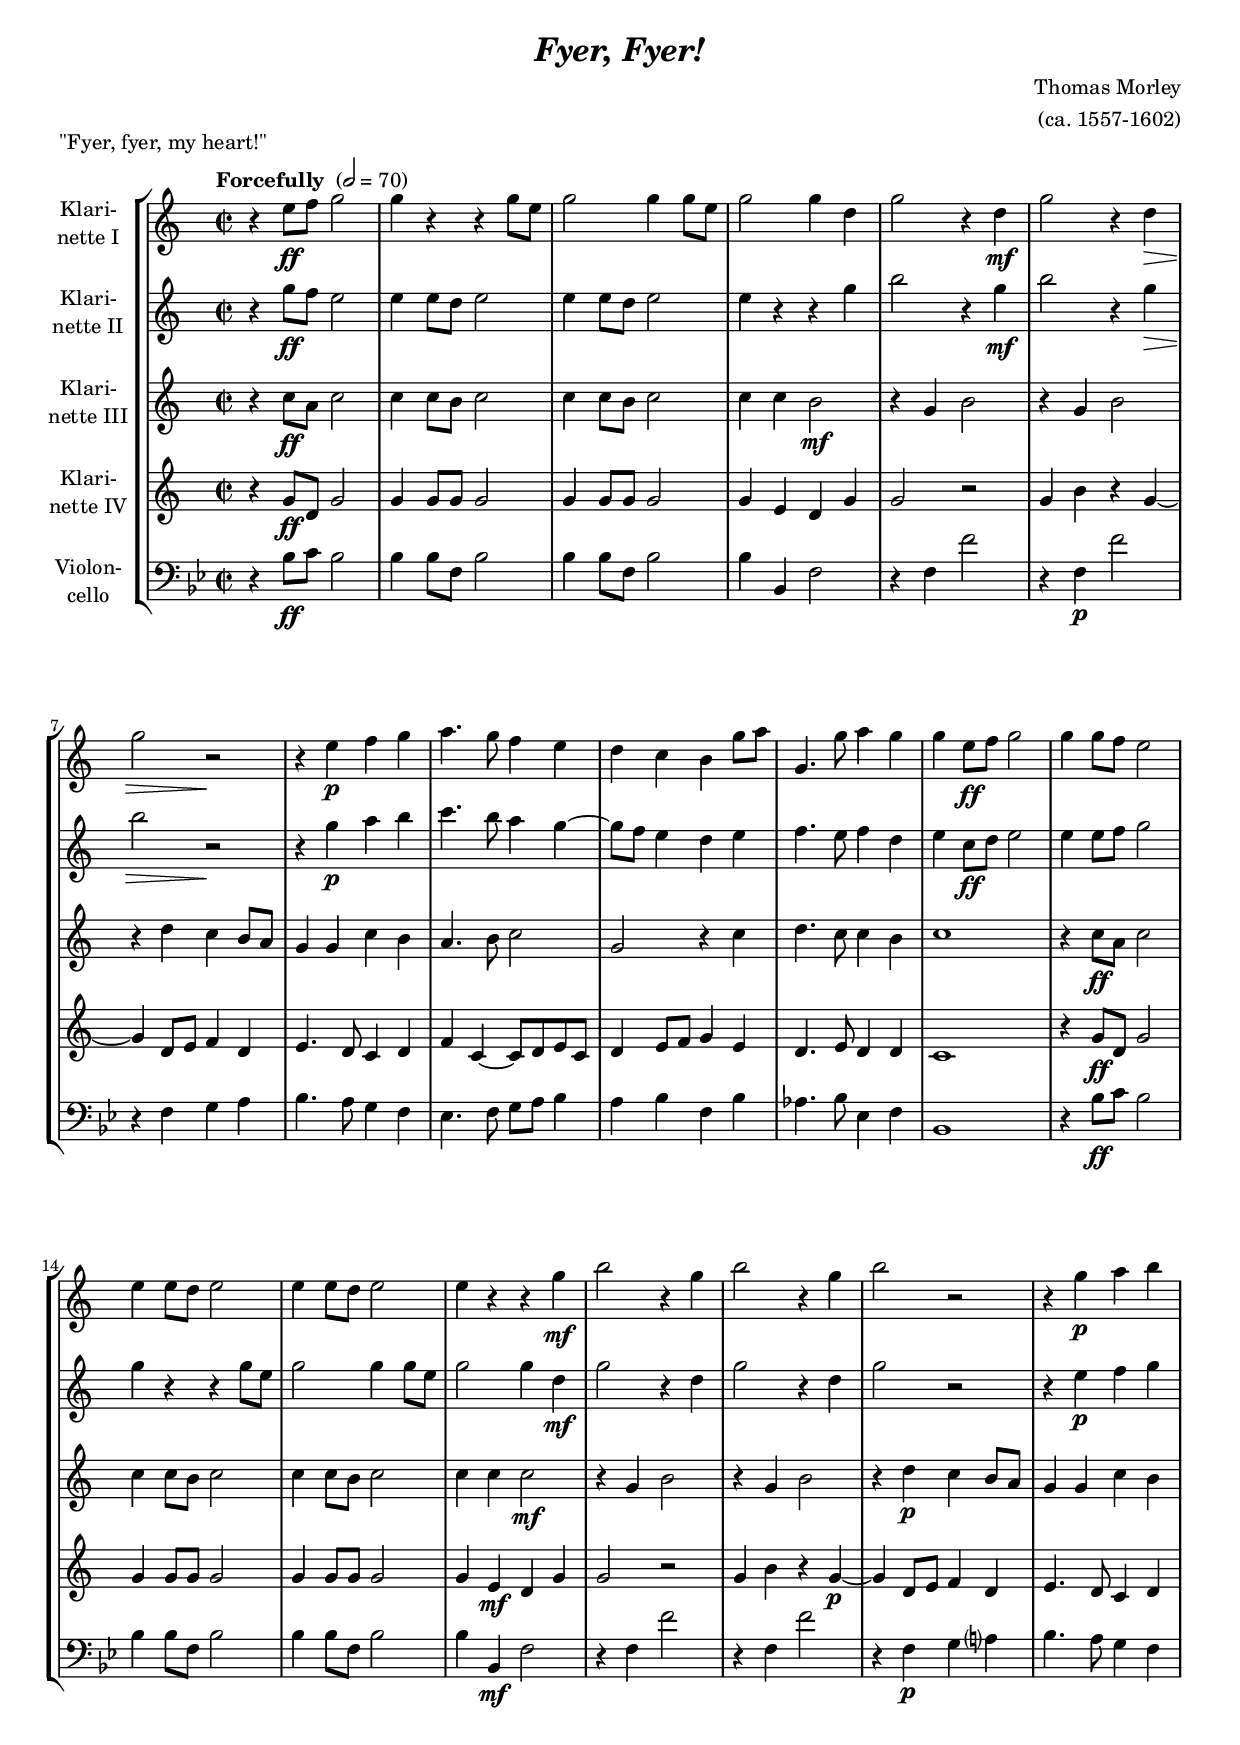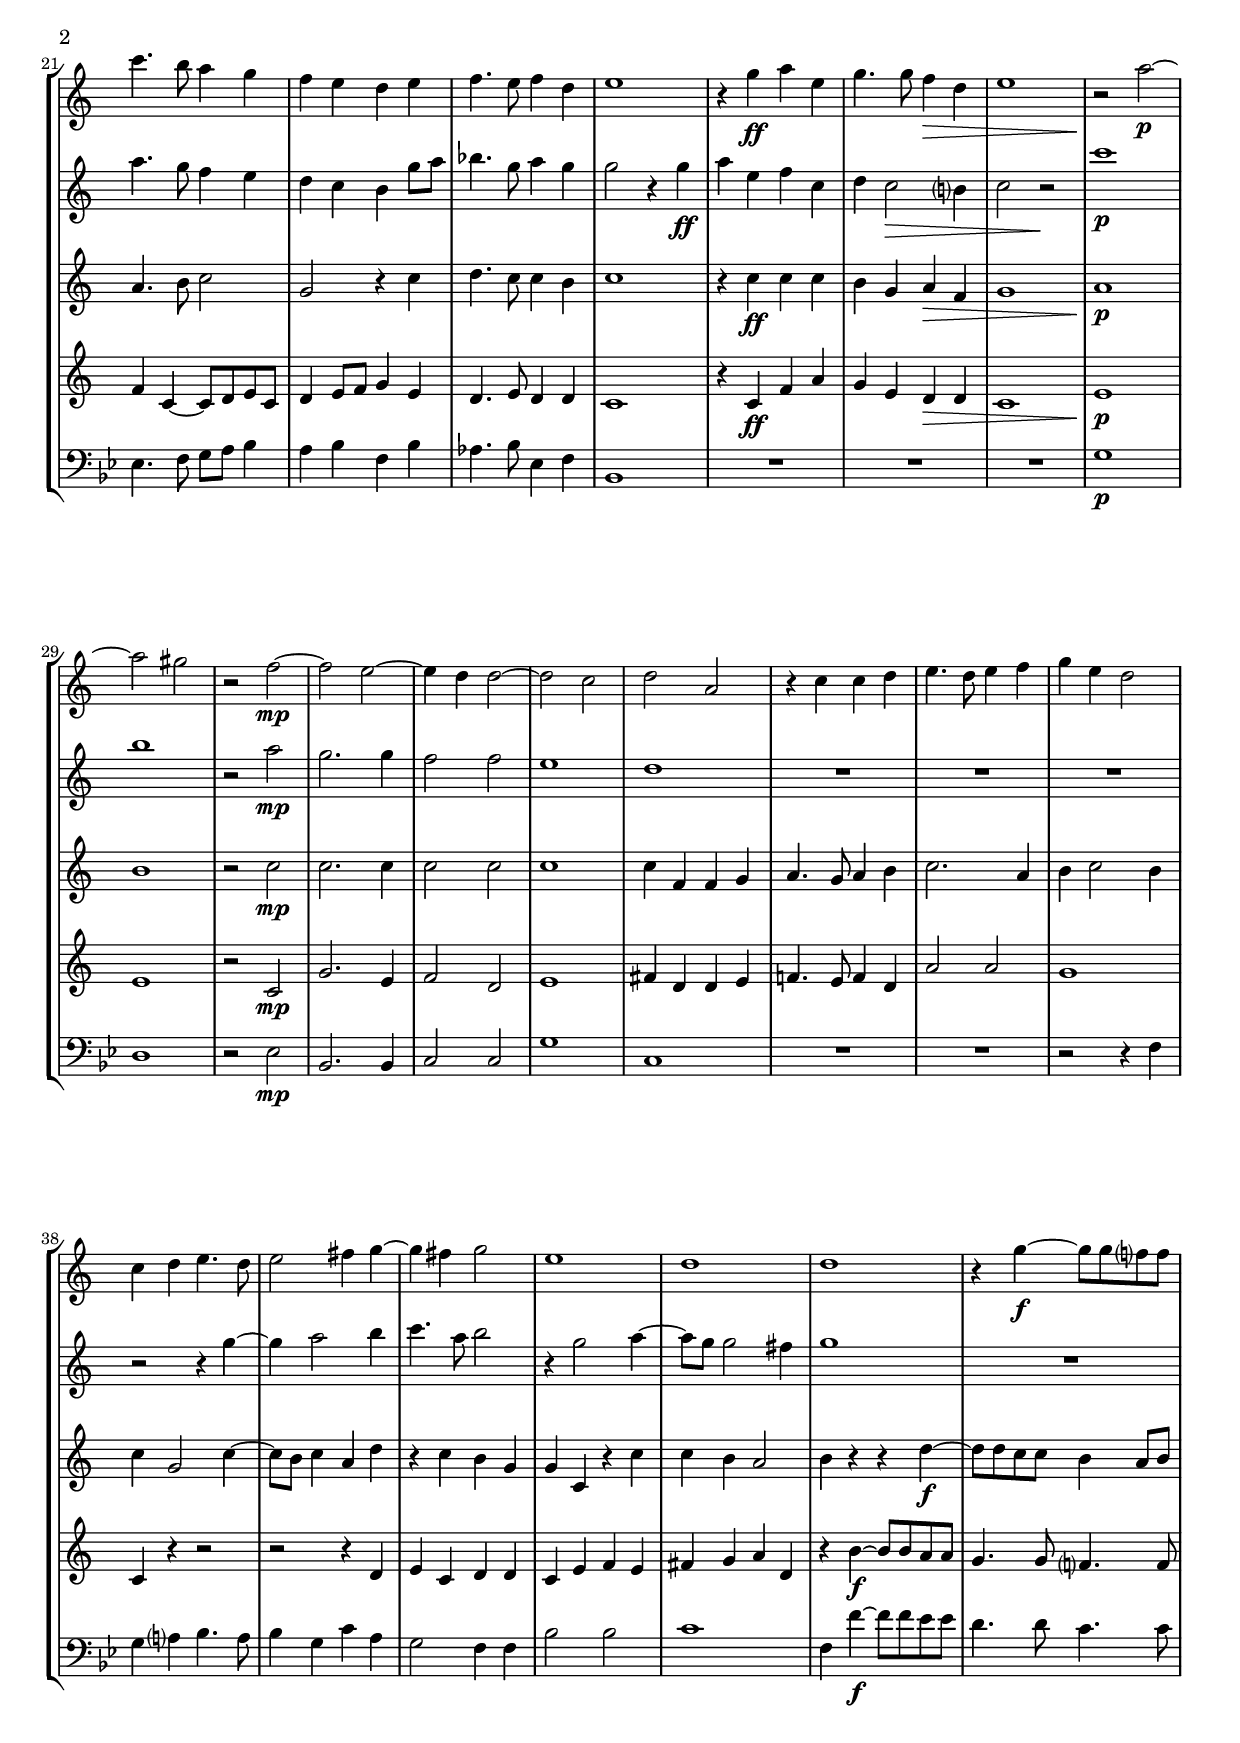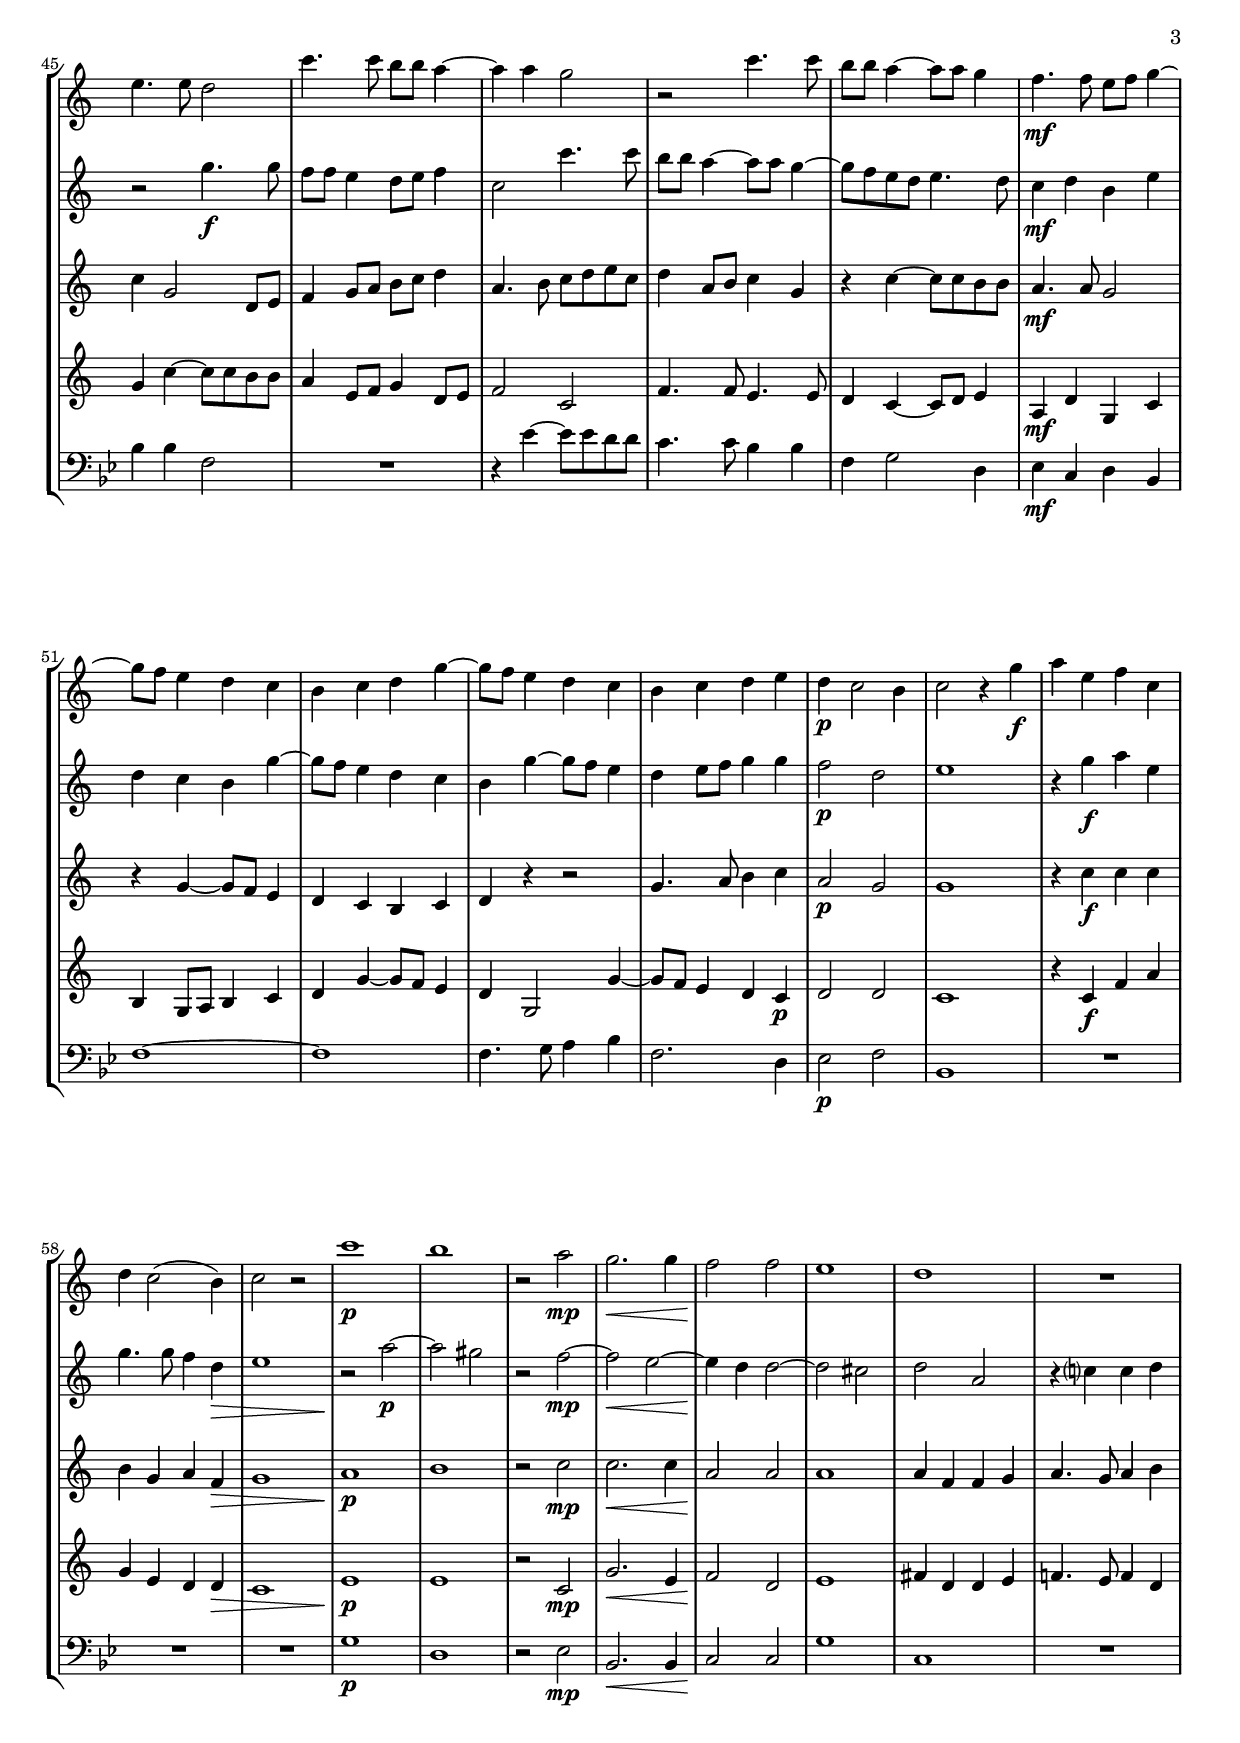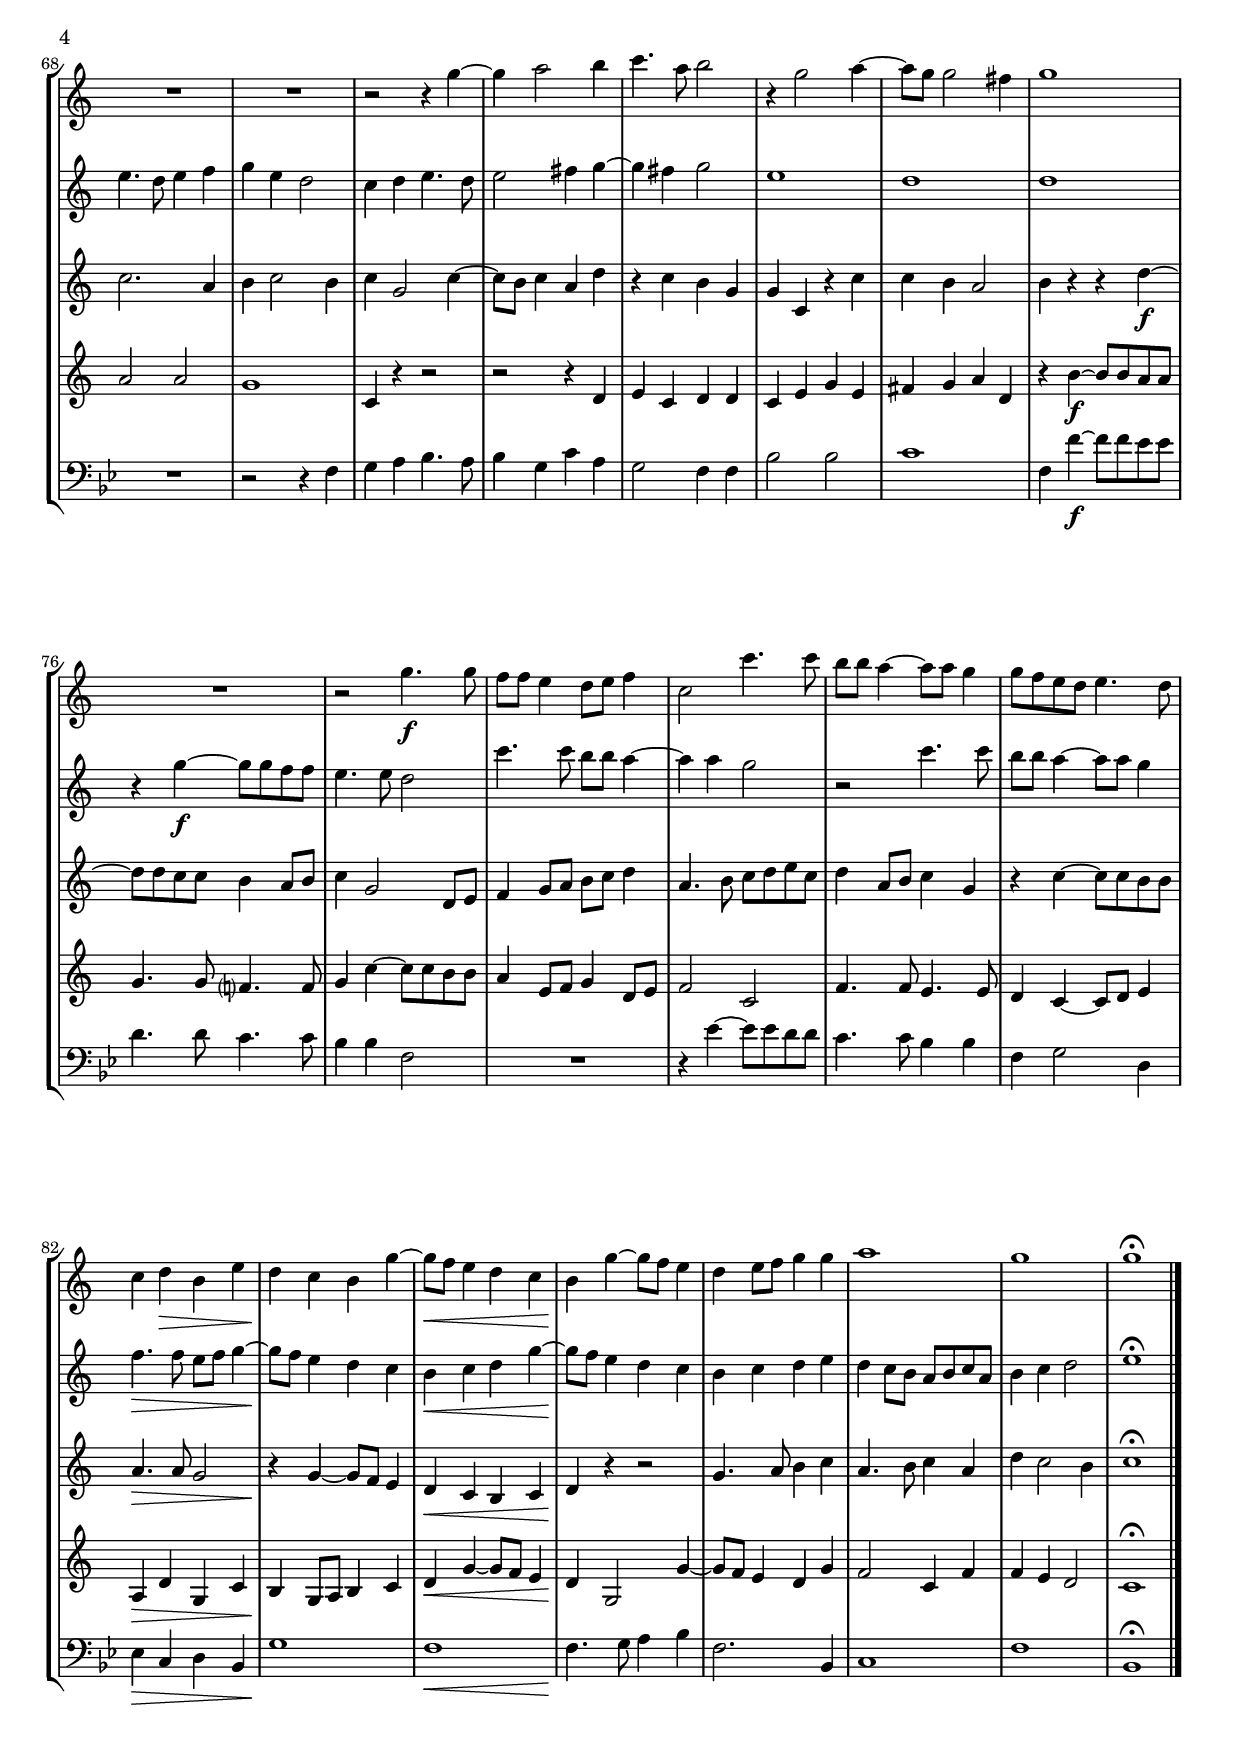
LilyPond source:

\version "2.18.2"
\include "deutsch.ly"

#(set-global-staff-size 18)

\header {
  title     = \markup \bold \italic "Fyer, Fyer!"
  composer  = "Thomas Morley"
  arranger  = "(ca. 1557-1602)"
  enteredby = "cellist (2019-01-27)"
  piece     = "\"Fyer, fyer, my heart!\""
}

voiceconsts = {
  \key f \major
  \time 2/2
  \clef "treble"
%  \numericTimeSignature
  \compressFullBarRests
  % Set default beaming for all staves
%  \set Timing.beamExceptions = #'()
%  \set Timing.baseMoment     = #(ly:make-moment 1 4)
%  \set Timing.beatStructure  = #'(1 1 1)
  \tempo "Forcefully " 2=70
}

micl = "clarinet"
mifl = "flute"
miob = "oboe"
mifh = "french horn"
misx = "tenor sax"
mist = "string ensemble 1"
miba = "cello"

afbp = \markup { \dynamic f \italic "/" \dynamic p }

va = \relative c'' {
  \voiceconsts

  r4 a8\ff b c2
  c4 r r c8 a
  c2 c4 c8 a
  c2 c4 g
  c2 r4 g\mf
  c2 r4 g\>
  c2 r\!
  r4 a\p b c
  d4. c8 b4 a

  g f e c'8 d
  c,4. c'8 d4 c
  c a8\ff b c2
  c4 c8 b a2
  a4 a8 g a2
  a4 a8 g a2
  a4 r r c\mf
  e2 r4 c
  e2 r4 c

  e2 r
  r4 c\p d e
  f4. e8 d4 c
  b a g a
  b4. a8 b4 g
  a1
  r4 c\ff d a
  c4. c8 b4\> g
  a1
  r2\! d~\p

  d cis
  r b~\mp
  b a~
  a4 g g2~
  g f
  g d
  r4 f f g
  a4. g8 a4 b
  c a g2
  f4 g a4. g8

  a2 h4 c~
  c h c2
  a1
  g
  g
  r4 c~\f c8 c b? b
  a4. a8 g2
  f'4. f8 e e d4~
  d d c2
  r f4. f8

  e e d4~ d8 d c4
  b4.\mf b8 a b c4~
  c8 b a4 g f
  e f g c~
  c8 b a4 g f
  e f g a
  g\p f2 e4
  f2 r4 c'\f

  d a b f
  g f2( e4)
  f2 r
  f'1\p
  e
  r2 d\mp
  c2.\< c4
  b2\! b
  a1
  g
  R1*3
  r2 r4 c~
  c d2 e4

  f4. d8 e2
  r4 c2 d4~
  d8 c c2 h4
  c1
  R
  r2 c4.\f c8
  b b a4 g8 a b4
  f2 f'4. f8
  e e d4~ d8 d c4

  c8 b a g a4. g8
  f4 g\> e a
  g\! f e c'~
  c8\< b a4 g f
  e\! c'~ c8 b a4
  g a8 b c4 c
  d1
  c
  c\fermata \bar "|."
}

vb = \relative c'' {
  \voiceconsts

  r4 c8\ff b a2
  a4 a8 g a2
  a4 a8 g a2
  a4 r r c
  e2 r4 c\mf
  e2 r4 c\>
  e2 r\!
  r4 c\p d e
  f4. e8 d4 c~

  c8 b a4 g a
  b4. a8 b4 g
  a f8\ff g a2
  a4 a8 b c2
  c4 r r c8 a
  c2 c4 c8 a
  c2 c4 g\mf
  c2 r4 g
  c2 r4 g

  c2 r
  r4 a\p b c
  d4. c8 b4 a
  g f e c'8 d
  es4. c8 d4 c
  c2 r4 c\ff
  d a b f
  g f2\> e?4
  f2 r\!
  f'1\p

  e
  r2 d\mp
  c2. c4
  b2 b
  a1
  g
  R1*3
  r2 r4 c~
  c d2 e4
  f4. d8 e2
  r4 c2 d4~
  d8 c c2 h4

  c1
  R
  r2 c4.\f c8
  b b a4 g8 a b4
  f2 f'4. f8
  e e d4~ d8 d c4~
  c8 b a g a4. g8
  f4\mf g e a
  g f e c'~

  c8 b a4 g f
  e c'~ c8 b a4
  g a8 b c4 c
  b2\p g
  a1
  r4 c\f d a
  c4. c8 b4 g\>
  a1
  r2\! d~\p
  d cis

  r b~\mp
  b\< a~
  a4\! g g2~
  g fis
  g d
  r4 f? f g
  a4. g8 a4 b
  c a g2
  f4 g a4. g8
  a2 h4 c~

  c h c2
  a1
  g
  g
  r4 c~\f c8 c b b
  a4. a8 g2
  f'4. f8 e e d4~
  d d c2
  r f4. f8
  e e d4~ d8 d c4

  b4.\> b8 a b c4~
  c8\! b a4 g f
  e\< f g c~
  c8\! b a4 g f
  e f g a
  g f8 e d e f d
  e4 f g2
  a1\fermata \bar "|."
}

vc = \relative c' {
  \voiceconsts

  r4 f8\ff d f2
  f4 f8 e f2
  f4 f8 e f2
  f4 f e2\mf
  r4 c e2
  r4 c e2
  r4 g f e8 d
  c4 c f e
  d4. e8 f2

  c r4 f
  g4. f8 f4 e
  f1
  r4 f8\ff d f2
  f4 f8 e f2
  f4 f8 e f2
  f4 f f2\mf
  r4 c e2
  r4 c e2
  r4 g\p f e8 d

  c4 c f e
  d4. e8 f2
  c r4 f
  g4. f8 f4 e
  f1
  r4 f\ff f f
  e c d\> b
  c1
  d\!\p
  e
  r2 f\mp

  f2. f4
  f2 f
  f1
  f4 b, b c
  d4. c8 d4 e
  f2. d4
  e f2 e4
  f c2 f4~
  f8 e f4 d g
  r f e c

  c f, r f'
  f e d2
  e4 r r g~\f
  g8 g f f e4 d8 e
  f4 c2 g8 a
  b4 c8 d e f g4
  d4. e8 f g a f
  g4 d8 e f4 c

  r f~ f8 f e e
  d4.\mf d8 c2
  r4 c~ c8 b a4
  g f e f
  g r r2
  c4. d8 e4 f
  d2\p c
  c1
  r4 f\f f f

  e c d b\>
  c1
  d\!\p
  e
  r2 f\mp
  f2.\< f4
  d2\! d
  d1
  d4 b b c
  d4. c8 d4 e
  f2. d4
  e f2 e4

  f c2 f4~
  f8 e f4 d g
  r f e c
  c f, r f'
  f e d2
  e4 r r g~\f
  g8 g f f e4 d8 e
  f4 c2 g8 a

  b4 c8 d e f g4
  d4. e8 f g a f
  g4 d8 e f4 c
  r f~ f8 f e e
  d4.\> d8 c2
  r4\! c~ c8 b a4
  g\< f e f
  g\! r r2

  c4. d8 e4 f
  d4. e8 f4 d
  g f2 e4
  f1\fermata \bar "|."
}

vd = \relative c' {
  \voiceconsts

  r4 c8\ff g c2
  c4 c8 c c2
  c4 c8 c c2
  c4 a g c
  c2 r
  c4 e r c~

  c g8 a b4 g
  a4. g8 f4 g
  b f~ f8 g a f
  g4 a8 b c4 a
  g4. a8 g4 g
  f1
  r4 c'8\ff g c2

  c4 c8 c c2
  c4 c8 c c2
  c4 a\mf g c
  c2 r
  c4 e r c~\p
  c g8 a b4 g

  a4. g8 f4 g
  b f~ f8 g a f
  g4 a8 b c4 a
  g4. a8 g4 g
  f1
  r4 f\ff b d
  c a g\> g

  f1
  a\!\p
  a
  r2 f\mp
  c'2. a4
  b2 g
  a1
  h4 g g a
  b!4. a8 b4 g

  d'2 d
  c1
  f,4 r r2
  r r4 g
  a f g g
  f a b a

  h c d g,
  r e'~\f e8 e d d
  c4. c8 b?4. b8
  c4 f~ f8 f e e
  d4 a8 b c4 g8 a
  b2 f

  b4. b8 a4. a8
  g4 f~ f8 g a4
  d,\mf g c, f
  e c8 d e4 f
  g c~ c8 b a4
  g c,2 c'4~
  c8 b a4 g f\p
  g2 g

  f1
  r4 f\f b d
  c a g g\>
  f1
  a\!\p
  a
  r2 f\mp
  c'2.\< a4
  b2\! g
  a1
  h4 g g a
  b!4. a8 b4 g
  
  d'2 d
  c1
  f,4 r r2
  r r4 g
  a f g g
  f a c a
  h c d g,
  r e'~\f e8 e d d
  c4. c8 b?4. b8

  c4 f~ f8 f e e
  d4 a8 b c4 g8 a
  b2 f
  b4. b8 a4. a8
  g4 f~ f8 g a4
  d,\> g c, f
  e\! c8 d e4 f
  g4\< c~ c8 b a4

  g\! c,2 c'4~
  c8 b a4 g c
  b2 f4 b
  b a g2
  f1\fermata \bar "|."
}

ve = \relative c {
  \voiceconsts
  \clef "bass"

  r4 f8\ff g f2
  f4 f8 c f2
  f4 f8 c f2
  f4 f, c'2
  r4 c c'2
  r4 c,\p c'2

  r4 c, d e
  f4. e8 d4 c
  b4. c8 d e f4
  e f c f
  es4. f8 b,4 c
  f,1
  r4 f'8\ff g f2
  f4 f8 c f2

  f4 f8 c f2
  f4 f,\mf c'2
  r4 c c'2
  r4 c, c'2
  r4 c,\p d e?
  f4. e8 d4 c

  b4. c8 d e f4
  e f c f
  es4. f8 b,4 c
  f,1
  R1*3
  d'1\p
  a
  r2 b\mp
  f2. f4
  g2 g

  d'1
  g,
  R1*2
  r2 r4 c
  d e? f4. e8
  f4 d g e
  d2 c4 c

  f2 f
  g1
  c,4 c'~\f c8 c b b
  a4. a8 g4. g8
  f4 f c2
  R1
  r4 b'~ b8 b a a

  g4. g8 f4 f
  c d2 a4
  b\mf g a f
  c'1~
  c
  c4. d8 e4 f
  c2. a4
  b2\p c
  f,1
  R1*3
  d'1\p
  a

  r2 b\mp
  f2.\< f4
  g2\! g
  d'1
  g,
  R1*2
  r2 r4 c
  d e f4. e8
  f4 d g e
  d2 c4 c
  f2 f
  g1

  c,4 c'~\f c8 c b b
  a4. a8 g4. g8
  f4 f c2
  R1
  r4 b'~ b8 b a a
  g4. g8 f4 f
  c d2 a4
  b\> g a f
  d'1\!

  c\<
  c4.\! d8 e4 f
  c2. f,4
  g1
  c
  f,\fermata \bar "|."
}


music = \new StaffGroup <<
      \new Staff {
	\set Staff.midiInstrument = \micl
	\set Staff.instrumentName = \markup \center-column { "Klari-" "nette I" }
	\transpose f c' { \va }
      }

      \new Staff {
	\set Staff.midiInstrument = \micl
	\set Staff.instrumentName = \markup \center-column { "Klari-" "nette II" }
	\transpose f c' { \vb }
      }

      \new Staff {
	\set Staff.midiInstrument = \micl
	\set Staff.instrumentName = \markup \center-column { "Klari-" "nette III" }
	\transpose f c' { \vc }
      }

      \new Staff {
	\set Staff.midiInstrument = \micl
	\set Staff.instrumentName = \markup \center-column { "Klari-" "nette IV" }
	\transpose f c' { \vd }
      }

      \new Staff {
	\set Staff.midiInstrument = \miba
	\set Staff.instrumentName = \markup \center-column { "Violon-" "cello" }
	\transpose f b { \ve }
      }
>>

\book {
  \score {
    \music
    \layout {}
  }

  \score {
    \unfoldRepeats \music

    \midi {
      \context {
        \Score
      }
    }
  }
}
